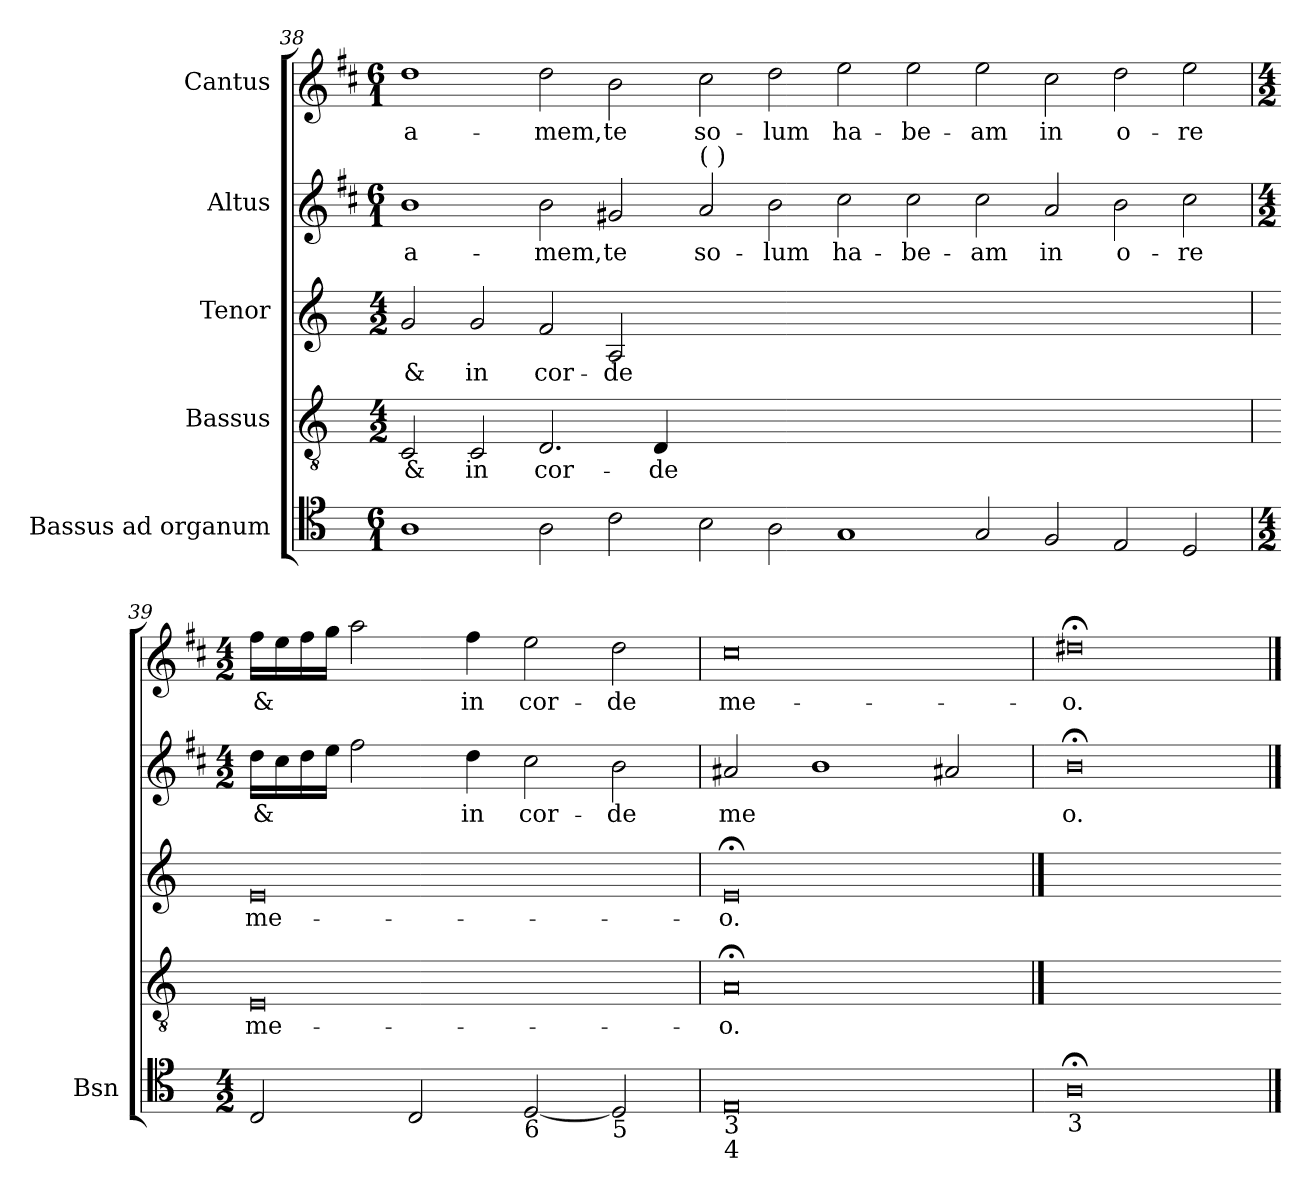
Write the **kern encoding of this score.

**kern	**kern	**text	**kern	**text	**kern	**text	**kern	**text
*part5	*part4	*part4	*part3	*part3	*part2	*part2	*part1	*part1
*staff5	*staff4	*staff4	*staff3	*staff3	*staff2	*staff2	*staff1	*staff1
*I"Bassus ad organum	*I"Bassus	*	*I"Tenor	*	*I"Altus	*	*I"Cantus	*
*I'Bsn	*	*	*	*	*	*	*	*
!!LO:LB:g=z
*clefC4	*clefGv2	*	*clefG2	*	*clefG2	*	*clefG2	*
*	*	*	*	*	*ITrd1c2	*	*ITrd1c2	*
*k[]	*k[]	*	*k[]	*	*k[]	*	*k[]	*
*C:	*C:	*	*C:	*	*C:	*	*C:	*
*M6/1	*M4/2	*	*M4/2	*	*M6/1	*	*M6/1	*
=38	=38	=38	=38	=38	=38	=38	=38	=38
!	!	!LO:LY:b	!	!LO:LY:b	!	!LO:LY:b	!	!LO:LY:b
1A	2C	&	2g	&	1a	a-	1cc	a-
!	!	!LO:LY:b	!	!LO:LY:b	!	!	!	!
.	2C	in	2g	in	.	.	.	.
!	!	!LO:LY:b	!	!LO:LY:b	!	!LO:LY:b	!	!LO:LY:b
2A	2.D	cor-	2f	cor-	2a	-mem,	2cc	-mem,
!	!	!	!	!LO:LY:b	!	!LO:LY:b	!	!LO:LY:b
2c	.	.	2A	-de	2f#X	te	2a	te
!	!	!LO:LY:b	!	!	!	!	!	!
.	4D	-de	.	.	.	.	.	.
!	!	!	!	!	!LO:TX:a:t=(  )	!	!	!
!	!	!	!	!	!	!LO:LY:b	!	!LO:LY:b
2B	00ryy	.	00ryy	.	2g	so-	2b	so-
!	!	!	!	!	!	!LO:LY:b	!	!LO:LY:b
2A	.	.	.	.	2a	-lum	2cc	-lum
!	!	!	!	!	!	!LO:LY:b	!	!LO:LY:b
1G	.	.	.	.	2b	ha-	2dd	ha-
!	!	!	!	!	!	!LO:LY:b	!	!LO:LY:b
.	.	.	.	.	2b	-be-	2dd	-be-
!	!	!	!	!	!	!LO:LY:b	!	!LO:LY:b
2G	.	.	.	.	2b	-am	2dd	-am
!	!	!	!	!	!	!LO:LY:b	!	!LO:LY:b
2F	.	.	.	.	2g	in	2b	in
!	!	!	!	!	!	!LO:LY:b	!	!LO:LY:b
2E	.	.	.	.	2a	o-	2cc	o-
!	!	!	!	!	!	!LO:LY:b	!	!LO:LY:b
2D	.	.	.	.	2b	-re	2dd	-re
=39	=39	=39	=39	=39	=39	=39	=39	=39
*M4/2	*	*	*	*	*M4/2	*	*M4/2	*
!	!	!LO:LY:b	!	!LO:LY:b	!	!LO:LY:b	!	!LO:LY:b
2C	0E	me-	0e	me-	16ccLL	&	16eeLL	&
.	.	.	.	.	16b	.	16dd	.
.	.	.	.	.	16cc	.	16ee	.
.	.	.	.	.	16ddJJ	.	16ffJJ	.
.	.	.	.	.	2ee	.	2gg	.
2C	.	.	.	.	.	.	.	.
!	!	!	!	!	!	!LO:LY:b	!	!LO:LY:b
.	.	.	.	.	4cc	in	4ee	in
!LO:TX:b:t=6	!	!	!	!	!	!	!	!
!	!	!	!	!	!	!LO:LY:b	!	!LO:LY:b
[2D	.	.	.	.	2b	cor-	2dd	cor-
!LO:TX:b:t=5	!	!	!	!	!	!	!	!
!	!	!	!	!	!	!LO:LY:b	!	!LO:LY:b
2D]	.	.	.	.	2a	-de	2cc	-de
=40	=40	=40	=40	=40	=40	=40	=40	=40
!LO:TX:b:t=3	!	!	!	!	!	!	!	!
!LO:TX:b:t=4	!	!	!	!	!	!	!	!
!	!	!LO:LY:b	!	!LO:LY:b	!	!LO:LY:b	!	!LO:LY:b
0E	0A;<	-o.	0e;<	-o.	2g#X	me	0b	me-
.	.	.	.	.	1a	.	.	.
.	.	.	.	.	2g#X	.	.	.
=41	==41	=41	==41	=41	=41	=41	=41	=41
!LO:TX:b:t=3	!	!	!	!	!	!	!	!
!	!	!	!	!	!	!LO:LY:b	!	!LO:LY:b
0A;<	0ryy	.	0ryy	.	0a;<	o.	0cc#X;<	-o.
==	=	==	=	==	==	==	==	==
*-	*-	*-	*-	*-	*-	*-	*-	*-
